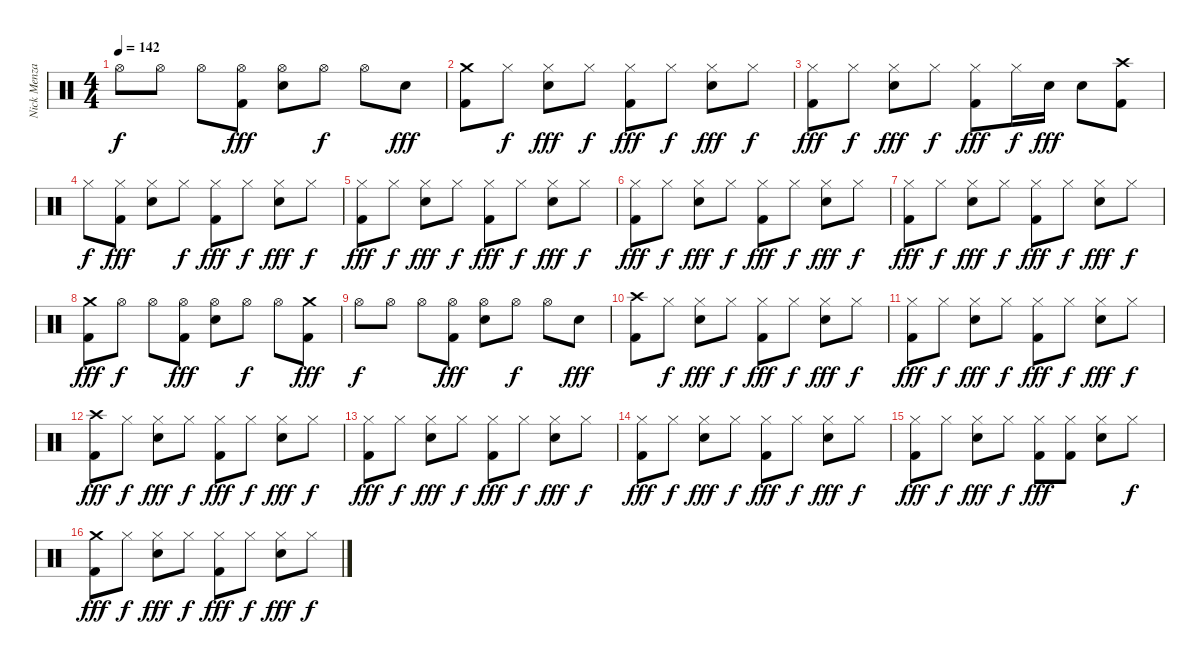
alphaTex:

\track ("Nick Menza" "Nick Menza") {instrument percussion}
\staff {score}
\articulation defaults
\ts (4 4)
\tempo 142
\clef neutral
\ks c "Hi-Hat (open)".8{dy f} "Hi-Hat (open)".8 "Hi-Hat (open)".8
("Hi-Hat (open)" "Kick (hit) 2").8{dy fff} ("Hi-Hat (open)" "Electric Snare (hit)").8 "Hi-Hat (open)".8{dy f} "Hi-Hat (open)".8 "Electric Snare (hit)".8{dy fff} |
("Crash medium (hit)" "Kick (hit) 2").8 "Hi-Hat (closed)".8{dy f} ("Hi-Hat (closed)" "Electric Snare (hit)").8{dy fff} "Hi-Hat (closed)".8{dy f} ("Hi-Hat (closed)" "Kick (hit) 2").8{dy fff} "Hi-Hat (closed)".8{dy f} ("Hi-Hat (closed)" "Electric Snare (hit)").8{dy fff} "Hi-Hat (closed)".8{dy f} |
("Hi-Hat (closed)" "Kick (hit) 2").8{dy fff} "Hi-Hat (closed)".8{dy f} ("Hi-Hat (closed)" "Electric Snare (hit)").8{dy fff} "Hi-Hat (closed)".8{dy f} ("Hi-Hat (closed)" "Kick (hit) 2").8{dy fff} "Hi-Hat (closed)".16{dy f} "Electric Snare (hit)".16{dy fff} "Electric Snare (hit)".8 ("Crash high (hit)" "Kick (hit) 2").8 |
"Hi-Hat (closed)".8{dy f} ("Hi-Hat (closed)" "Kick (hit) 2").8{dy fff} ("Hi-Hat (closed)" "Electric Snare (hit)").8 "Hi-Hat (closed)".8{dy f} ("Hi-Hat (closed)" "Kick (hit) 2").8{dy fff} "Hi-Hat (closed)".8{dy f} ("Hi-Hat (closed)" "Electric Snare (hit)").8{dy fff} "Hi-Hat (closed)".8{dy f} |
("Hi-Hat (closed)" "Kick (hit) 2").8{dy fff} "Hi-Hat (closed)".8{dy f} ("Hi-Hat (closed)" "Electric Snare (hit)").8{dy fff} "Hi-Hat (closed)".8{dy f} ("Hi-Hat (closed)" "Kick (hit) 2").8{dy fff} "Hi-Hat (closed)".8{dy f} ("Hi-Hat (closed)" "Electric Snare (hit)").8{dy fff} "Hi-Hat (closed)".8{dy f} |
("Hi-Hat (closed)" "Kick (hit) 2").8{dy fff} "Hi-Hat (closed)".8{dy f} ("Hi-Hat (closed)" "Electric Snare (hit)").8{dy fff} "Hi-Hat (closed)".8{dy f} ("Hi-Hat (closed)" "Kick (hit) 2").8{dy fff} "Hi-Hat (closed)".8{dy f} ("Hi-Hat (closed)" "Electric Snare (hit)").8{dy fff} "Hi-Hat (closed)".8{dy f} |
("Hi-Hat (closed)" "Kick (hit) 2").8{dy fff} "Hi-Hat (closed)".8{dy f} ("Hi-Hat (closed)" "Electric Snare (hit)").8{dy fff} "Hi-Hat (closed)".8{dy f} ("Hi-Hat (closed)" "Kick (hit) 2").8{dy fff} "Hi-Hat (closed)".8{dy f} ("Hi-Hat (closed)" "Electric Snare (hit)").8{dy fff} "Hi-Hat (closed)".8{dy f} |
("Crash medium (hit)" "Kick (hit) 2").8{dy fff} "Hi-Hat (open)".8{dy f} "Hi-Hat (open)".8 ("Hi-Hat (open)" "Kick (hit) 2").8{dy fff} ("Hi-Hat (open)" "Electric Snare (hit)").8 "Hi-Hat (open)".8{dy f} "Hi-Hat (open)".8 ("Crash medium (hit)" "Kick (hit) 2").8{dy fff} |
"Hi-Hat (open)".8{dy f} "Hi-Hat (open)".8 "Hi-Hat (open)".8 ("Hi-Hat (open)" "Kick (hit) 2").8{dy fff} ("Hi-Hat (open)" "Electric Snare (hit)").8 "Hi-Hat (open)".8{dy f} "Hi-Hat (open)".8 "Electric Snare (hit)".8{dy fff} |
("Crash high (hit)" "Kick (hit) 2").8 "Hi-Hat (closed)".8{dy f} ("Hi-Hat (closed)" "Electric Snare (hit)").8{dy fff} "Hi-Hat (closed)".8{dy f} ("Hi-Hat (closed)" "Kick (hit) 2").8{dy fff} "Hi-Hat (closed)".8{dy f} ("Hi-Hat (closed)" "Electric Snare (hit)").8{dy fff} "Hi-Hat (closed)".8{dy f} |
("Hi-Hat (closed)" "Kick (hit) 2").8{dy fff} "Hi-Hat (closed)".8{dy f} ("Hi-Hat (closed)" "Electric Snare (hit)").8{dy fff} "Hi-Hat (closed)".8{dy f} ("Hi-Hat (closed)" "Kick (hit) 2").8{dy fff} "Hi-Hat (closed)".8{dy f} ("Hi-Hat (closed)" "Electric Snare (hit)").8{dy fff} "Hi-Hat (closed)".8{dy f} |
("Crash high (hit)" "Kick (hit) 2").8{dy fff} "Hi-Hat (closed)".8{dy f} ("Hi-Hat (closed)" "Electric Snare (hit)").8{dy fff} "Hi-Hat (closed)".8{dy f} ("Hi-Hat (closed)" "Kick (hit) 2").8{dy fff} "Hi-Hat (closed)".8{dy f} ("Hi-Hat (closed)" "Electric Snare (hit)").8{dy fff} "Hi-Hat (closed)".8{dy f} |
("Hi-Hat (closed)" "Kick (hit) 2").8{dy fff} "Hi-Hat (closed)".8{dy f} ("Hi-Hat (closed)" "Electric Snare (hit)").8{dy fff} "Hi-Hat (closed)".8{dy f} ("Hi-Hat (closed)" "Kick (hit) 2").8{dy fff} "Hi-Hat (closed)".8{dy f} ("Hi-Hat (closed)" "Electric Snare (hit)").8{dy fff} "Hi-Hat (closed)".8{dy f} |
("Hi-Hat (closed)" "Kick (hit) 2").8{dy fff} "Hi-Hat (closed)".8{dy f} ("Hi-Hat (closed)" "Electric Snare (hit)").8{dy fff} "Hi-Hat (closed)".8{dy f} ("Hi-Hat (closed)" "Kick (hit) 2").8{dy fff} "Hi-Hat (closed)".8{dy f} ("Hi-Hat (closed)" "Electric Snare (hit)").8{dy fff} "Hi-Hat (closed)".8{dy f} |
("Hi-Hat (closed)" "Kick (hit) 2").8{dy fff} "Hi-Hat (closed)".8{dy f} ("Hi-Hat (closed)" "Electric Snare (hit)").8{dy fff} "Hi-Hat (closed)".8{dy f} ("Hi-Hat (closed)" "Kick (hit) 2").8{dy fff} ("Hi-Hat (closed)" "Kick (hit) 2").8 ("Hi-Hat (closed)" "Electric Snare (hit)").8 "Hi-Hat (closed)".8{dy f} |
("Crash medium (hit)" "Kick (hit) 2").8{dy fff} "Hi-Hat (closed)".8{dy f} ("Hi-Hat (closed)" "Electric Snare (hit)").8{dy fff} "Hi-Hat (closed)".8{dy f} ("Hi-Hat (closed)" "Kick (hit) 2").8{dy fff} "Hi-Hat (closed)".8{dy f} ("Hi-Hat (closed)" "Electric Snare (hit)").8{dy fff} "Hi-Hat (closed)".8{dy f}
